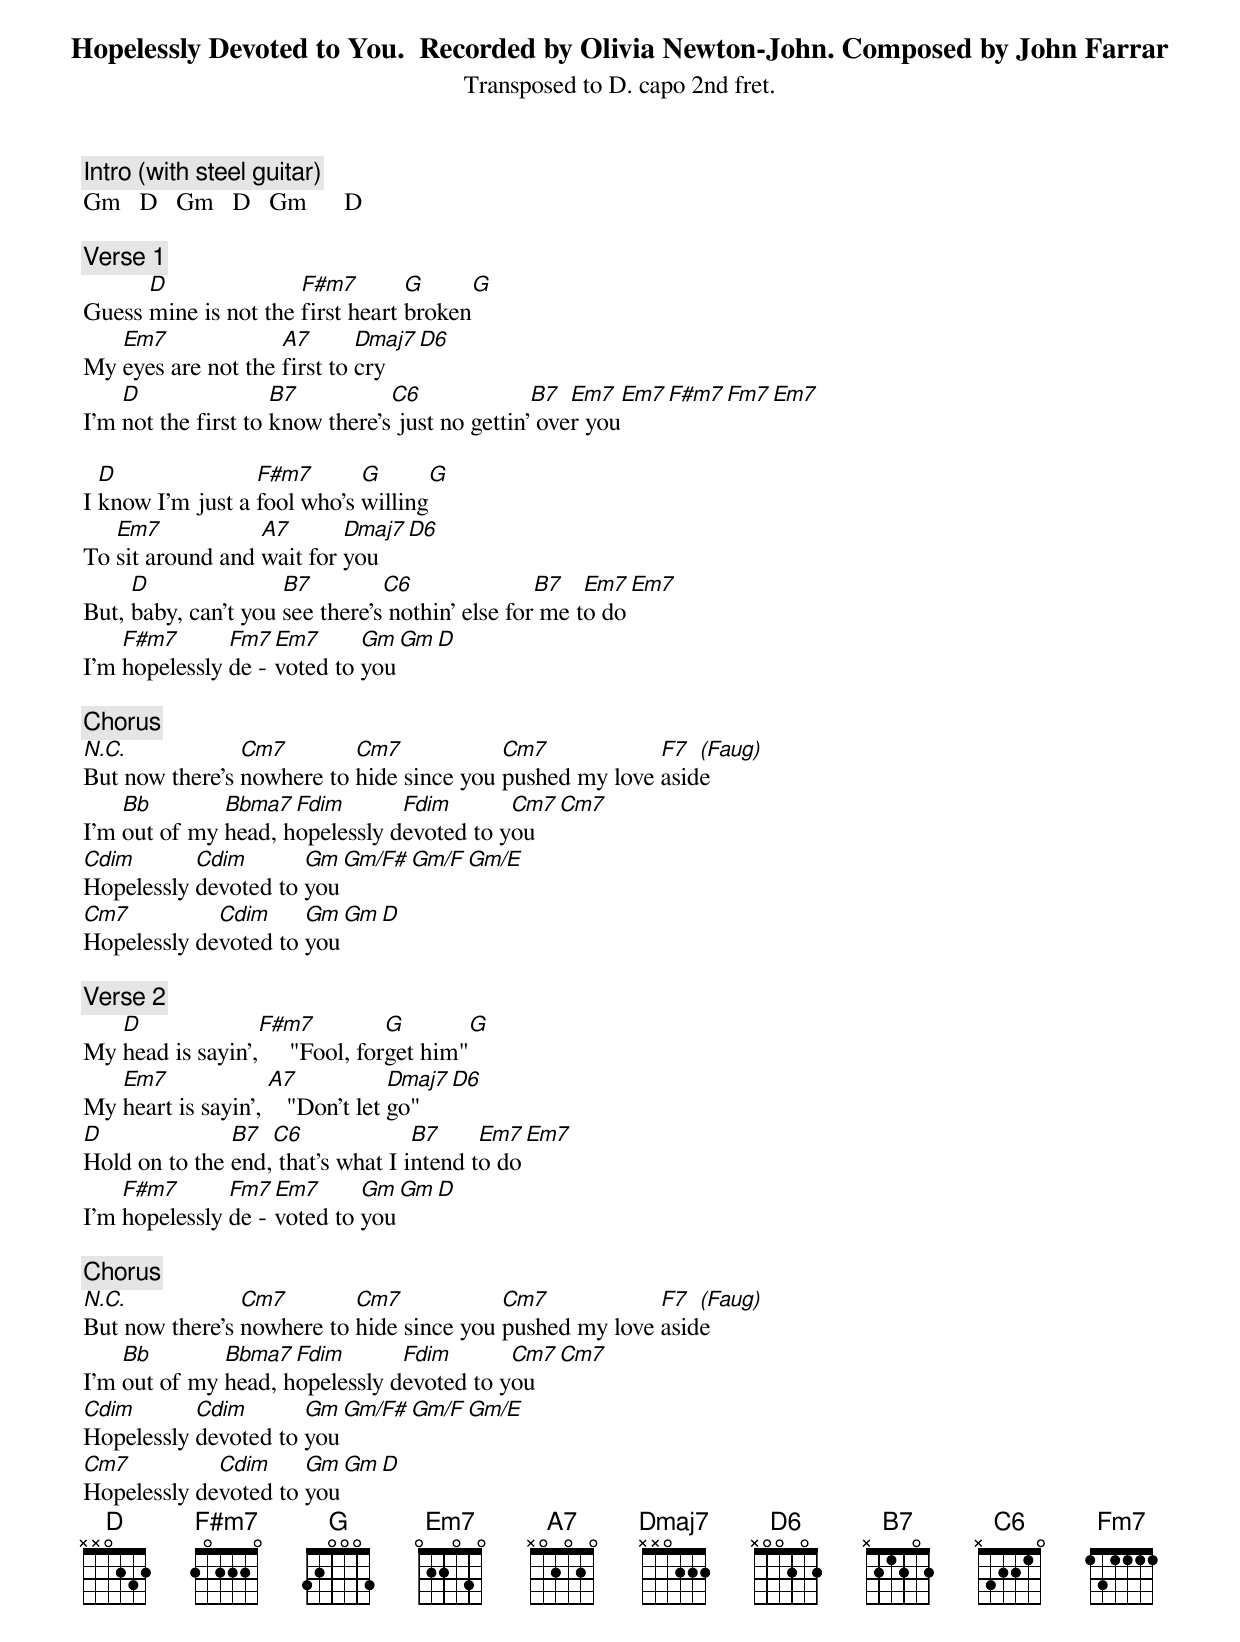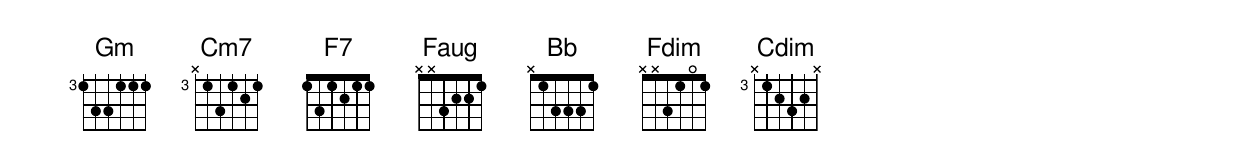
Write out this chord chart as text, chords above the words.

Hopelessly Devoted to You.  Recorded by Olivia Newton-John. Composed by John Farrar
Transposed to D. capo 2nd fret.

[Intro] (with steel guitar)
Gm   D   Gm   D   Gm      D

[Verse 1]
      D               F#m7        G         G
Guess mine is not the first heart broken
   Em7              A7       Dmaj7       D6
My eyes are not the first to cry
    D                B7          C6              B7  Em7   Em7  F#m7  Fm7  Em7
I'm not the first to know there's just no gettin' over you

  D               F#m7       G         G
I know I'm just a fool who's willing
   Em7            A7       Dmaj7       D6
To sit around and wait for you
     D               B7         C6               B7   Em7   Em7
But, baby, can't you see there's nothin' else for me to do
    F#m7       Fm7  Em7      Gm    Gm    D
I'm hopelessly de - voted to you

[Chorus]
N.C.            Cm7        Cm7            Cm7            F7  (Faug)
But now there's nowhere to hide since you pushed my love aside
    Bb        Bbma7  Fdim       Fdim       Cm7     Cm7
I'm out of my head, hopelessly devoted to you
Cdim       Cdim       Gm    Gm/F#    Gm/F    Gm/E
Hopelessly devoted to you
Cm7          Cdim     Gm    Gm    D
Hopelessly devoted to you

[Verse 2]
   D              F#m7           G          G
My head is sayin',     "Fool, forget him"
   Em7              A7            Dmaj7       D6
My heart is sayin',    "Don't let go"
D              B7  C6              B7     Em7   Em7
Hold on to the end, that's what I intend to do
    F#m7       Fm7  Em7      Gm    Gm   D
I'm hopelessly de - voted to you

[Chorus]
N.C.            Cm7        Cm7            Cm7            F7  (Faug)
But now there's nowhere to hide since you pushed my love aside
    Bb        Bbma7  Fdim       Fdim       Cm7     Cm7
I'm out of my head, hopelessly devoted to you
Cdim       Cdim       Gm    Gm/F#    Gm/F    Gm/E
Hopelessly devoted to you
Cm7          Cdim     Gm    Gm    D
Hopelessly devoted to you
